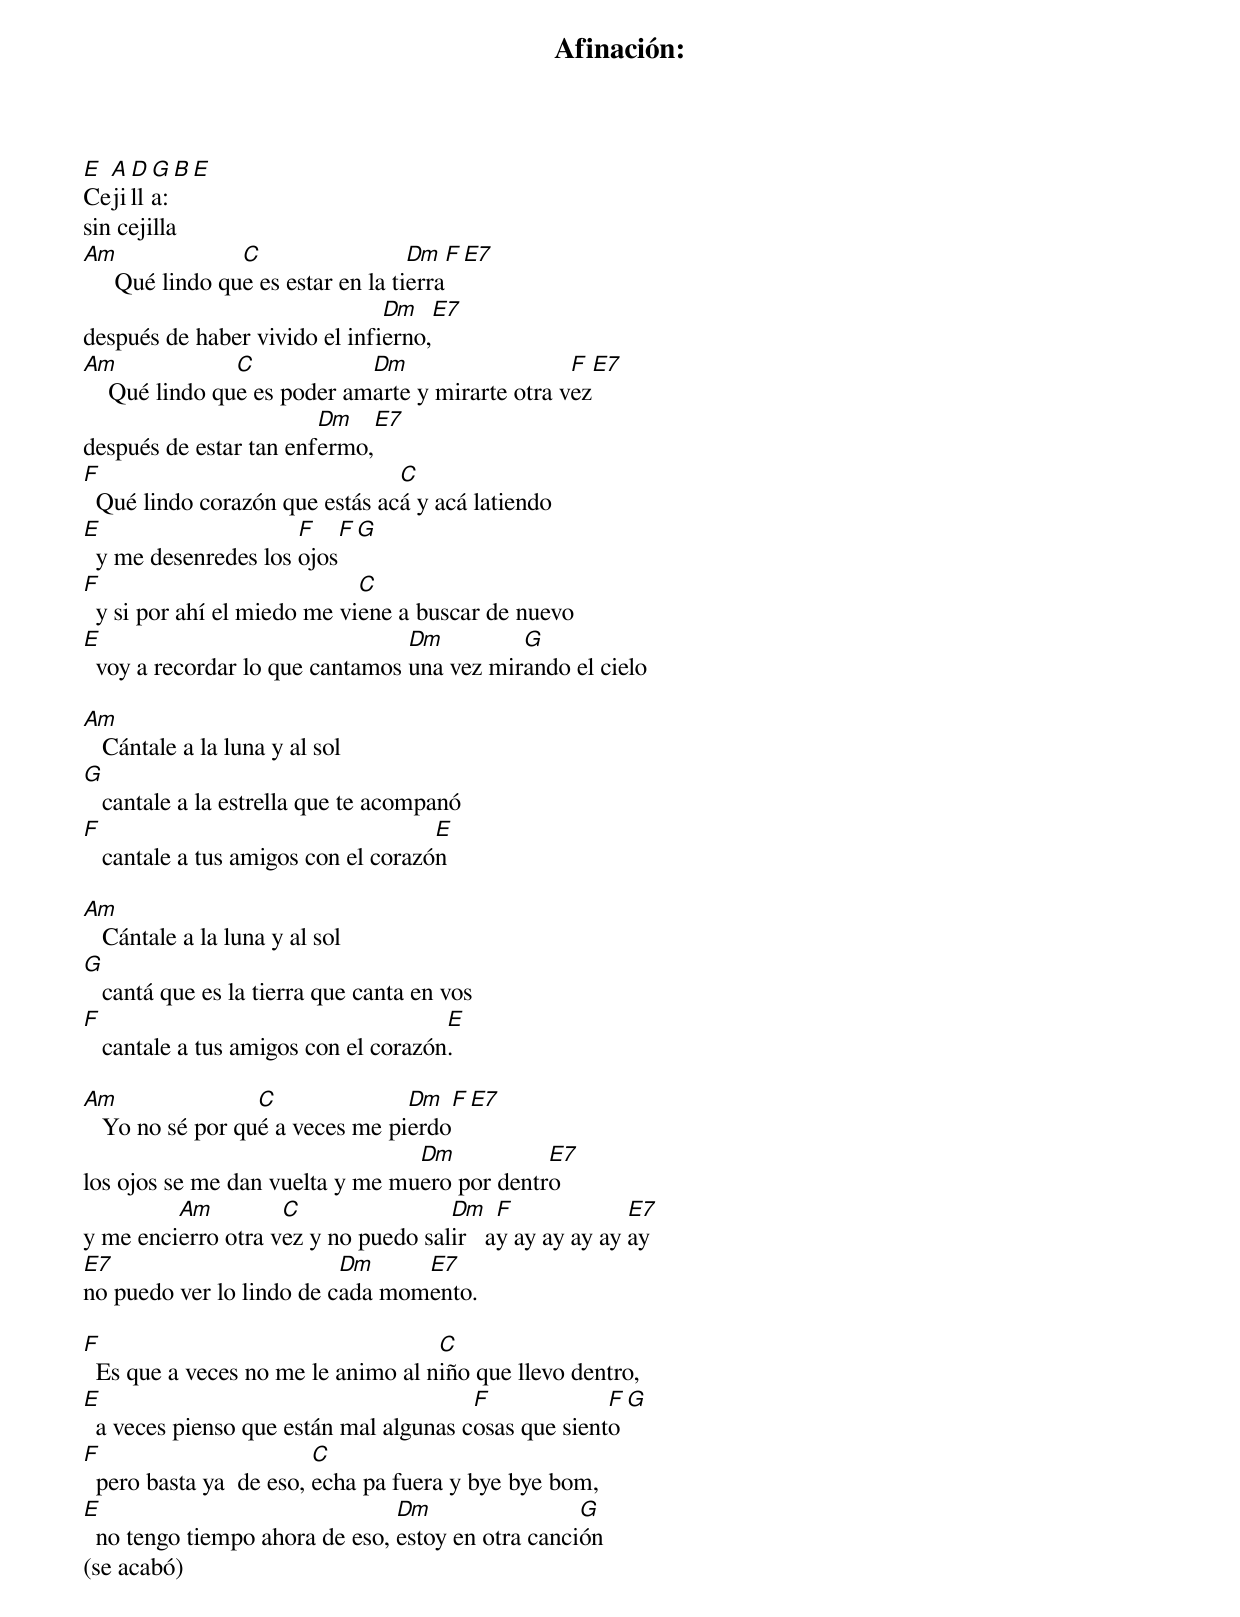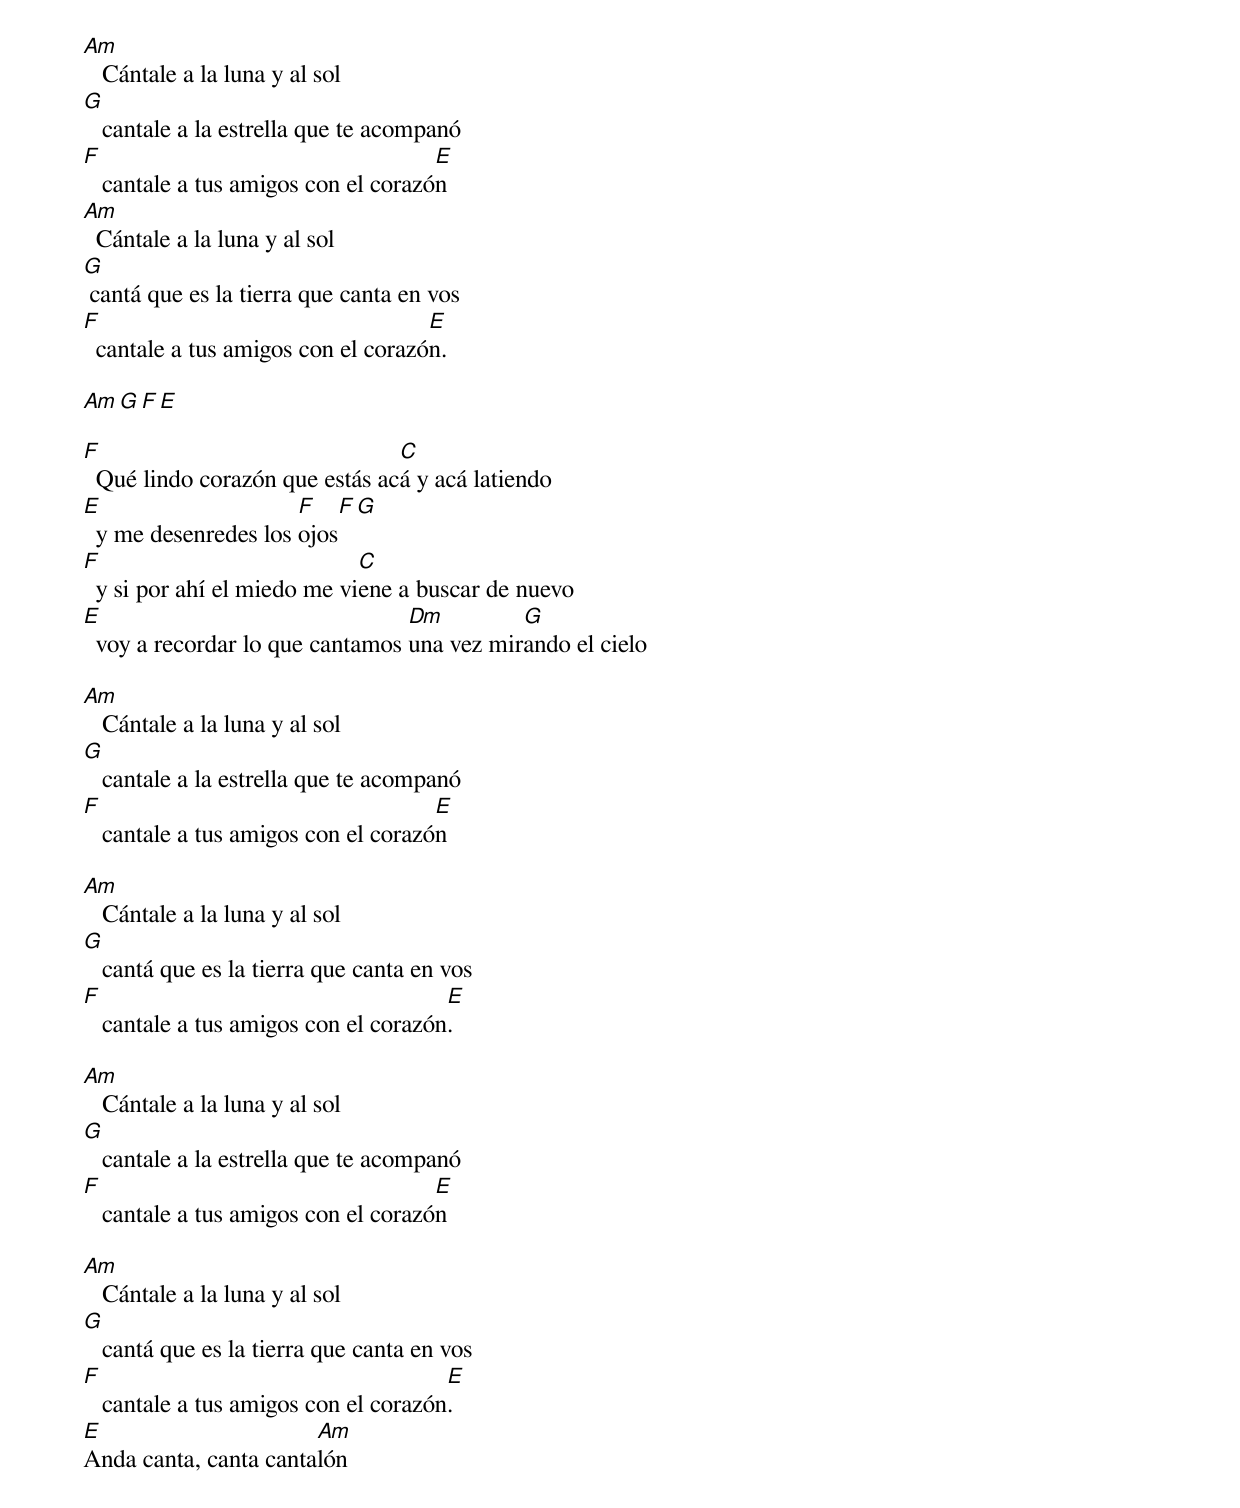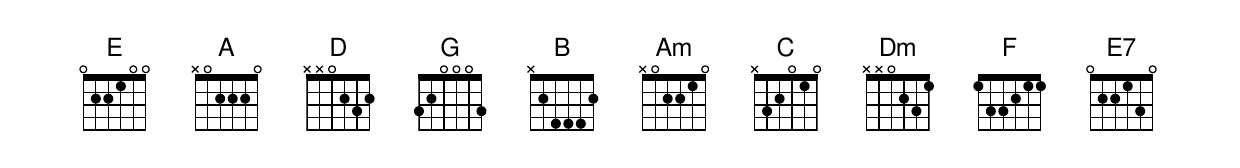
Afinación:
E A D G B E
Cejilla:
sin cejilla
Am               C                  Dm   F  E7
     Qué lindo que es estar en la tierra
                               Dm    E7
después de haber vivido el infierno,
Am              C            Dm                   F    E7
    Qué lindo que es poder amarte y mirarte otra vez
                        Dm    E7
después de estar tan enfermo,
F                               C
  Qué lindo corazón que estás acá y acá latiendo
E                     F       F G
  y me desenredes los ojos
F                            C
  y si por ahí el miedo me viene a buscar de nuevo
E                                Dm         G
  voy a recordar lo que cantamos una vez mirando el cielo

Am
   Cántale a la luna y al sol
G
   cantale a la estrella que te acompanó
F                                    E
   cantale a tus amigos con el corazón

Am
   Cántale a la luna y al sol
G
   cantá que es la tierra que canta en vos
F                                     E
   cantale a tus amigos con el corazón.

Am                C              Dm   F   E7
   Yo no sé por qué a veces me pierdo
                                 Dm           E7
los ojos se me dan vuelta y me muero por dentro
         Am         C                Dm    F             E7
y me encierro otra vez y no puedo salir   ay ay ay ay ay ay
E7                        Dm     E7
no puedo ver lo lindo de cada momento.

F                                   C
  Es que a veces no me le animo al niño que llevo dentro,
E                                       F             F G
  a veces pienso que están mal algunas cosas que siento
F                        C
  pero basta ya  de eso, echa pa fuera y bye bye bom,
E                               Dm                 G
  no tengo tiempo ahora de eso, estoy en otra canción
(se acabó)

Am
   Cántale a la luna y al sol
G
   cantale a la estrella que te acompanó
F                                    E
   cantale a tus amigos con el corazón
Am
  Cántale a la luna y al sol
G
 cantá que es la tierra que canta en vos
F                                   E
  cantale a tus amigos con el corazón.

Am G F E

F                               C
  Qué lindo corazón que estás acá y acá latiendo
E                     F       F G
  y me desenredes los ojos
F                            C
  y si por ahí el miedo me viene a buscar de nuevo
E                                Dm         G
  voy a recordar lo que cantamos una vez mirando el cielo

Am
   Cántale a la luna y al sol
G
   cantale a la estrella que te acompanó
F                                    E
   cantale a tus amigos con el corazón

Am
   Cántale a la luna y al sol
G
   cantá que es la tierra que canta en vos
F                                     E
   cantale a tus amigos con el corazón.

Am
   Cántale a la luna y al sol
G
   cantale a la estrella que te acompanó
F                                    E
   cantale a tus amigos con el corazón

Am
   Cántale a la luna y al sol
G
   cantá que es la tierra que canta en vos
F                                     E
   cantale a tus amigos con el corazón.
E                      Am
Anda canta, canta cantalón
